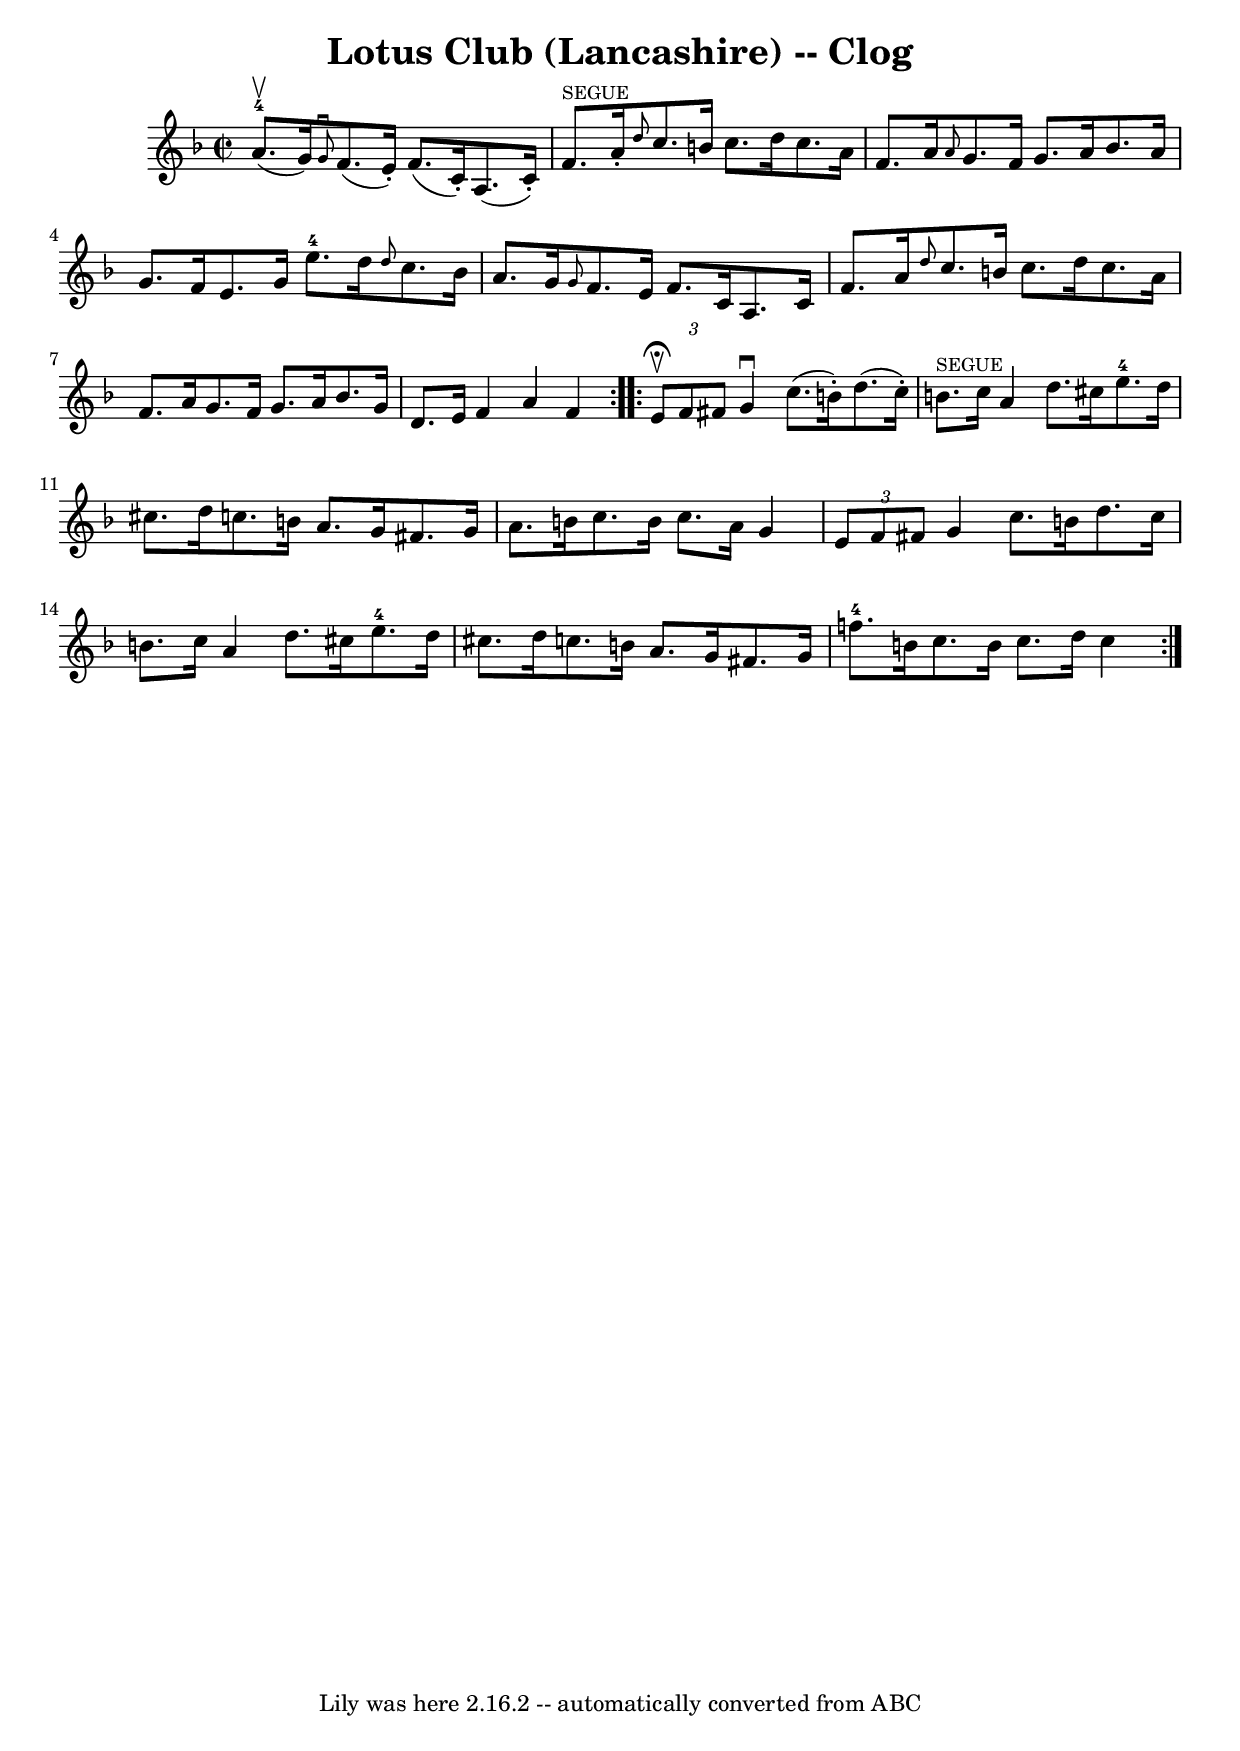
\version "2.16.2"
\include "Mammoth.ily"
\header {
  %% book = "Ryan's Mammoth Collection"
  crossRefNumber = "1"
  footnotes = "\\\\158 938"
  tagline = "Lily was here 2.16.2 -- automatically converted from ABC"
  title = "Lotus Club (Lancashire) -- Clog"

}
voicedefault =  {



  \repeat volta 2 {

    \override Staff.TimeSignature #'style = #'C
    \time 2/2 
    \key f \major
 a'8.-4^\upbow(g'16) |
    
    \grace { g'8^\downbow 
	   } f'8. (e'16 -.) f'8. (c'16 -.) a8. (
    c'16 -.) f'8.^\segue a'16 -.   |
    \grace { d''8  
	   } c''8.   
    b'16 c''8. d''16 c''8. a'16 f'8. a'16    |
    
    \grace { a'8  
	   } g'8. f'16 g'8. a'16 bes'8. a'16 g'8.    
    f'16    |
    e'8. g'16 e''8.-4 d''16  \grace { d''8  
				    }   
    c''8. bes'16 a'8. g'16    |
    \grace { g'8  
	   } f'8.    
    e'16 f'8. c'16 a8. c'16 f'8. a'16    |
    \grace {    
      d''8  
    } c''8. b'16 c''8. d''16 c''8. a'16 f'8. a'16    
    |
    g'8. f'16 g'8. a'16 bes'8. g'16 d'8. e'16    
    |
    f'4 a'4 f'4    
  }     
  \repeat volta 2 {
    \times 2/3 { e'8 
		 ^\fermata^\upbow f'8 fis'8  
	       } |
    g'4^\downbow c''8. (b'16 
    -.) d''8. (c''16 -.) b'8.^\segue c''16    |
    a'4    
    d''8. cis''16 e''8.-4 d''16 cis''8. d''16    |
    
    c''!8. b'16 a'8. g'16 fis'8. g'16 a'8. b'16    |
    
    c''8. b'16 c''8. a'16 g'4    \times 2/3 { e'8 f'8 fis'8  
					    }  
    |
    g'4 c''8. b'16 d''8. c''16 b'8. c''16    
    |
    a'4 d''8. cis''16 e''8.-4 d''16 cis''8. d''16  
    |
    c''!8. b'16 a'8. g'16 fis'8. g'16 f''!8.-4  
    b'16    |
    c''8. b'16 c''8. d''16 c''4      
  }   

}

\score{
  <<

    \context Staff="default"
    {
      \voicedefault 
      
    }

  >>
  \layout {
    
  }
  \midi {
  }

}
